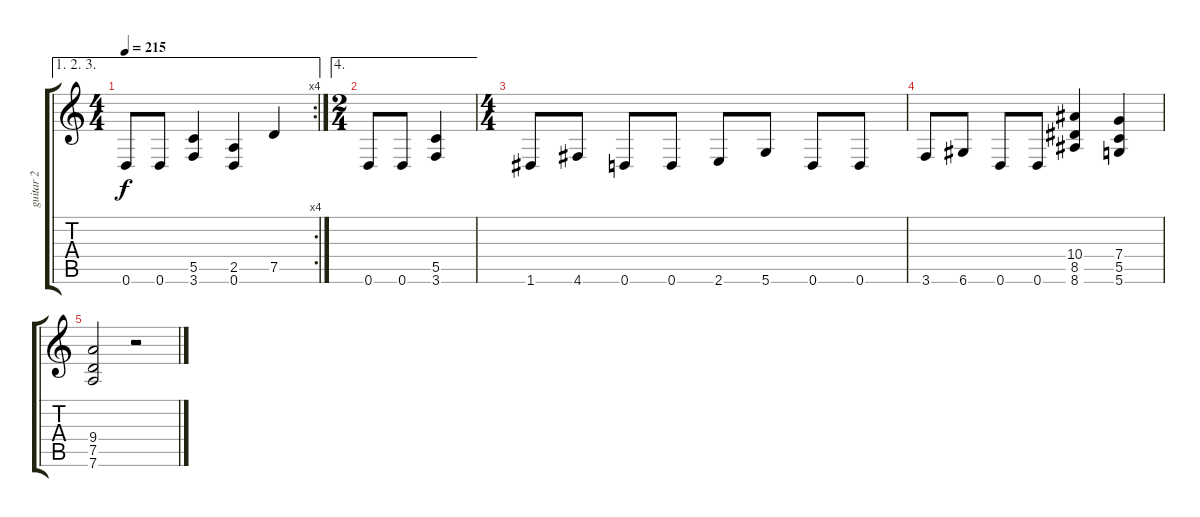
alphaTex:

\track ("guitar 2" "guitar 2") {instrument distortionguitar}
\staff {score tabs}
\tuning (D4 A3 F3 C3 G2 D2) {hide}
\ae (1 2 3)
\rc 4
\ts (4 4)
\tempo 215
\clef g2
\ks c
0.6.8{dy f} 0.6.8 (5.5 3.6).4 (2.5 0.6).4 7.5.4 |
\ae 4
\ts (2 4)
0.6.8 0.6.8 (5.5 3.6).4 |
\ts (4 4)
1.6.8 4.6.8 0.6.8 0.6.8 2.6.8 5.6.8 0.6.8 0.6.8 |
3.6.8 6.6.8 0.6.8 0.6.8 (10.4 8.5 8.6).4 (7.4 5.5 5.6).4 |
(9.4 7.5 7.6).2 r.2
